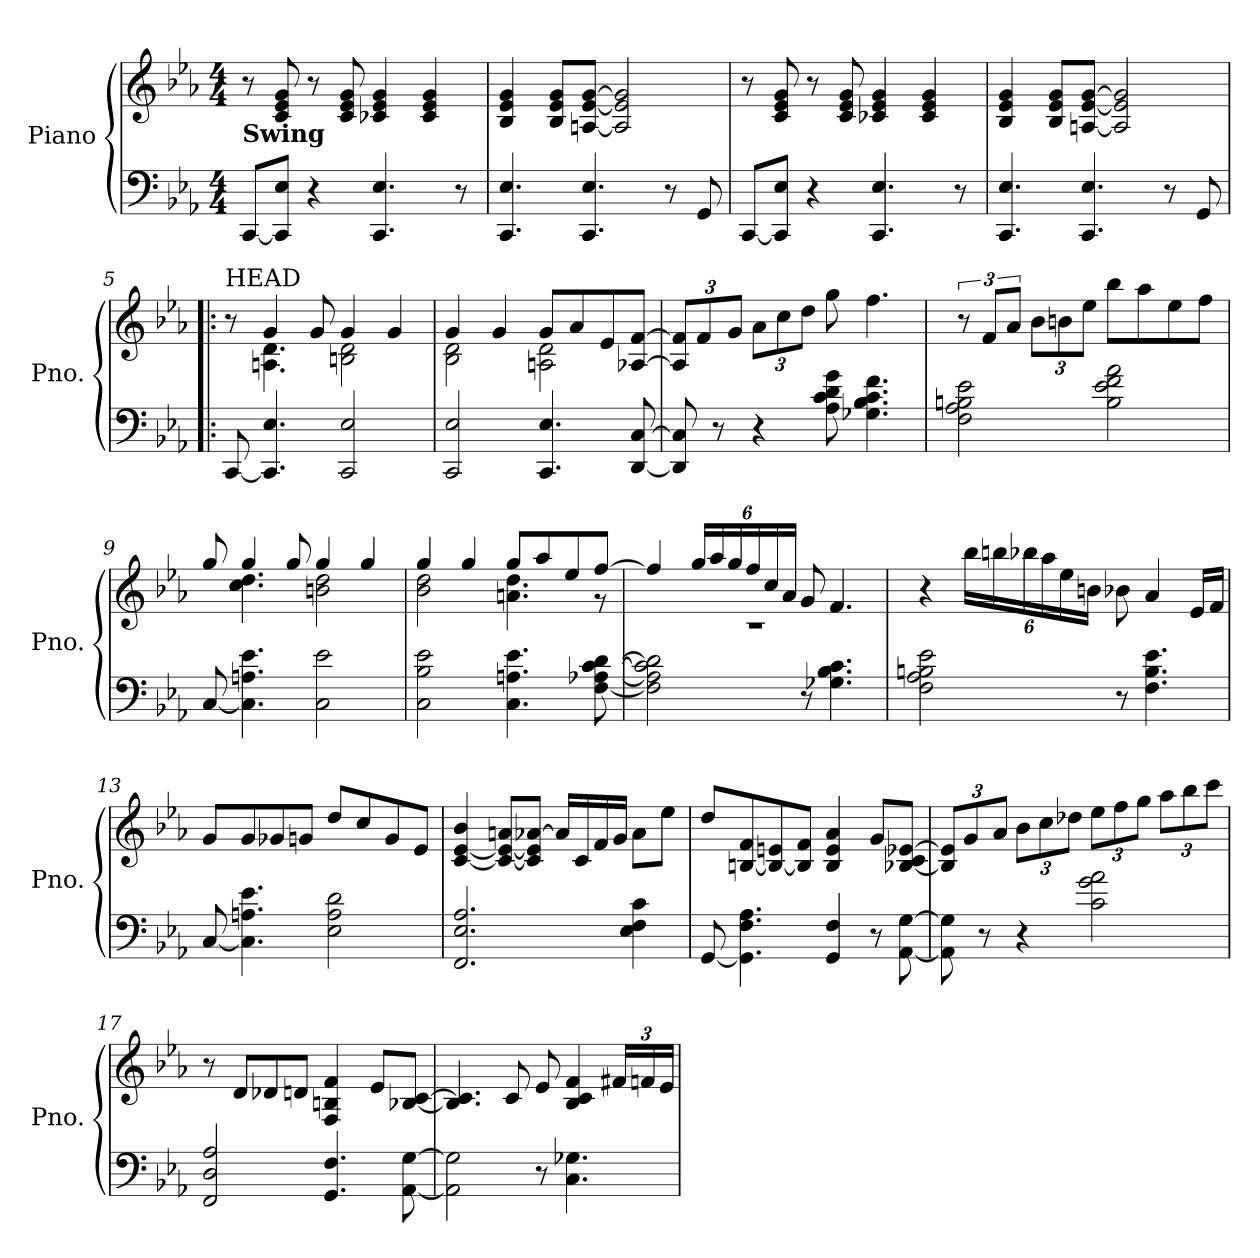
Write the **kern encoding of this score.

**kern	**kern
*part1	*part1
*staff2	*staff1
*I"Piano	*
*I'Pno.	*
*clefF4	*clefG2
*k[b-e-a-]	*k[b-e-a-]
*M4/4	*M4/4
*MM80	*MM80
=1	=1
!	!LO:TX:b:B:t=Swing
[8CC/L	8r
8CC/] 8E-/J	8c/ 8e-/ 8g/
4r	8r
.	8c/ 8e-/ 8g/
4.CC/ 4.E-/	4c-X/ 4e-/ 4g/
.	4c-/ 4e-/ 4g/
8r	.
=2	=2
4.CC/ 4.E-/	4B-/ 4e-/ 4g/
.	8B-/ 8e-/ 8g/L
4.CC/ 4.E-/	[8An/ [8e-/ [8g/J
.	2A/] 2e-/] 2g/]
8r	.
8GG/	.
=3	=3
[8CC/L	8r
8CC/] 8E-/J	8c/ 8e-/ 8g/
4r	8r
.	8c/ 8e-/ 8g/
4.CC/ 4.E-/	4c-X/ 4e-/ 4g/
.	4c-/ 4e-/ 4g/
8r	.
=4	=4
4.CC/ 4.E-/	4B-/ 4e-/ 4g/
.	8B-/ 8e-/ 8g/L
4.CC/ 4.E-/	[8An/ [8e-/ [8g/J
.	2A/] 2e-/] 2g/]
8r	.
8GG/	.
!!LO:LB:g=z
=5!|:	=5!|:
*	*^
!	!LO:TX:a:t=HEAD	!
[8CC/	8r	8ryy
4.CC/] 4.E-/	4g/	4.An\ 4.d\
.	8g/	.
2CC/ 2E-/	4g/	2Bn\ 2d\
.	4g/	.
=6	=6	=6
2CC/ 2E-/	4g/	2B-\ 2d\
.	4g/	.
4.CC/ 4.E-/	8g/L	2An\ 2d\
.	8a-/	.
.	8e-/	.
[8DD/ [8C/	[8A-X/ [8f/J	.
*	*v	*v
=7	=7
*	*Xbrackettup
8DD/] 8C/]	12A-/] 12f/]L
.	12f/
8r	.
.	12g/J
4r	12a-\L
.	12cc\
.	12dd\J
8A-\ 8c\ 8d\ 8g\	8gg\
4.G-X\ 4.B-\ 4.c\ 4.f\	4.ff\
=8	=8
*	*brackettup
2F\ 2A-\ 2Bn\ 2e-\	12r
.	12f/L
.	12a-/J
*	*Xbrackettup
.	12b-\L
.	12bn\
.	12ee-\J
2B\ 2e-\ 2f\ 2a-\	8bb-\L
.	8aa-\
.	8ee-\
.	8ff\J
!!LO:LB:g=z
=9	=9
*	*^
[8C/	8gg/	8ryy
4.C\] 4.An\ 4.e-\	4gg/	4.cc\ 4.dd\
.	8gg/	.
2C\ 2e-\	4gg/	2bn\ 2dd\
.	4gg/	.
=10	=10	=10
2C\ 2B-\ 2e-\	4gg/	2b-\ 2dd\
.	4gg/	.
4.C\ 4.An\ 4.e-\	8gg/L	4.an\ 4.dd\
.	8aa-/	.
.	8ee-/	.
[8F\ [8A-X\ [8c\ [8d\	[8ff/J	8r
=11	=11	=11
2F\] 2A-\] 2c\] 2d\]	4ff/]	1r
.	24gg/LL	.
.	24aa-/	.
.	24gg/	.
.	24ff/	.
.	24cc/	.
.	24a-/JJ	.
8r	8g/	.
4.G-X\ 4.B-\ 4.c\	4.f/	.
*	*v	*v
=12	=12
2F\ 2A-\ 2Bn\ 2e-\	4r
.	24bb-\LL
.	24bbn\
.	24bb-X\
.	24aa-\
.	24ee-\
.	24bn\JJ
8r	8b-X\
4.F\ 4.B\ 4.e-\	4a-/
.	16e-/LL
.	16f/JJ
!!LO:LB:g=z
=13	=13
[8C/	8g/L
4.C\] 4.An\ 4.e-\	8g/
.	8g-X/
.	8gn/J
2E-\ 2A\ 2d\	8dd/L
.	8cc/
.	8g/
.	8e-/J
=14	=14
2.FF/ 2.E-/ 2.A-/	[4c/ [4e-/ 4b-/
.	8c/_ 8e-/_ 8an/L
.	8c/] 8e-/] [8a-X/J
.	16a-/LL]
.	16c/
.	16f/
.	16g/JJ
4E-\ 4F\ 4c\	8a-\L
.	8ee-\J
=15	=15
[8GG/	8dd/L
4.GG\] 4.F\ 4.A-\	[8Bn/ 8f/
.	8B/_ 8en/
.	8B/] 8f/J
4GG/ 4F/	4B/ 4e/ 4a-/
8r	8g/L
[8AA-\ [8G\	[8B-X/ 8c/ [8e-X/J
!!LO:LB:g=z
=16	=16
8AA-\] 8G\]	12B-/] 12e-/]L
.	12g/
8r	.
.	12a-/J
4r	12b-\L
.	12cc\
.	12dd-X\J
2c\ 2g\ 2a-\	12ee-\L
.	12ff\
.	12gg\J
.	12aa-\L
.	12bb-\
.	12ccc\J
!!LO:PB:g=z
=17	=17
2FF/ 2D/ 2A-/	8r
.	8d/L
.	8d-X/
.	8dn/J
4.GG/ 4.F/	4F/ 4Bn/ 4f/
.	8e-/L
[8AA-\ [8G\	[8B-X/ [8c/J
=18	=18
2AA-\] 2G\]	4.B-/] 4.c/]
.	8c/
8r	8e-/
4.C\ 4.G-X\	4B-/ 4c/ 4f/
.	24f#X/LL
.	24fn/
.	24e-/JJ
=	=
*-	*-
